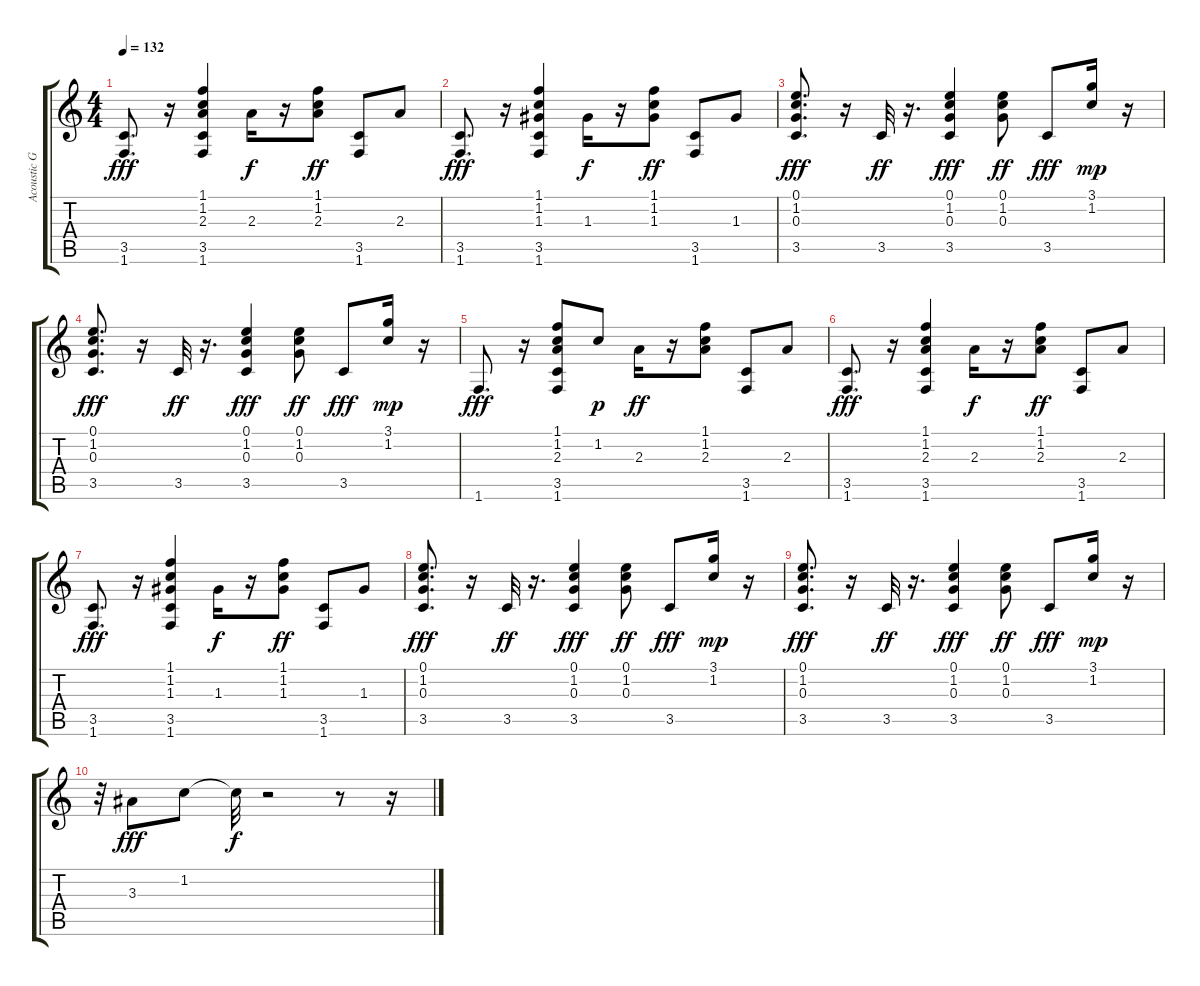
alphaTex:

\track ("Acoustic Guitar" "Acoustic G") {instrument acousticguitarsteel}
\staff {score tabs}
\tuning (E4 B3 G3 D3 A2 E2) {hide}
\ts (4 4)
\tempo 132
\clef g2
\ks c
(3.5 1.6).8{d dy fff} r.16 (1.1 1.2 2.3 3.5 1.6).4 2.3.16{dy f} r.16 (1.1 1.2 2.3).8{dy ff} (3.5 1.6).8 2.3.8 |
(3.5 1.6).8{d dy fff} r.16 (1.1 1.2 1.3 3.5 1.6).4 1.3.16{dy f} r.16 (1.1 1.2 1.3).8{dy ff} (3.5 1.6).8 1.3.8 |
(0.1 1.2 0.3 3.5).8{d dy fff} r.16 3.5.32{dy ff} r.16{d} (0.1 1.2 0.3 3.5).4{dy fff} (0.1 1.2 0.3).8{dy ff} 3.5.8{dy fff} (3.1 1.2).16{dy mp} r.16 |
(0.1 1.2 0.3 3.5).8{d dy fff} r.16 3.5.32{dy ff} r.16{d} (0.1 1.2 0.3 3.5).4{dy fff} (0.1 1.2 0.3).8{dy ff} 3.5.8{dy fff} (3.1 1.2).16{dy mp} r.16 |
1.6.8{d dy fff} r.16 (1.1 1.2 2.3 3.5 1.6).8 1.2.8{dy p} 2.3.16{dy ff} r.16 (1.1 1.2 2.3).8 (3.5 1.6).8 2.3.8 |
(3.5 1.6).8{d dy fff} r.16 (1.1 1.2 2.3 3.5 1.6).4 2.3.16{dy f} r.16 (1.1 1.2 2.3).8{dy ff} (3.5 1.6).8 2.3.8 |
(3.5 1.6).8{d dy fff} r.16 (1.1 1.2 1.3 3.5 1.6).4 1.3.16{dy f} r.16 (1.1 1.2 1.3).8{dy ff} (3.5 1.6).8 1.3.8 |
(0.1 1.2 0.3 3.5).8{d dy fff} r.16 3.5.32{dy ff} r.16{d} (0.1 1.2 0.3 3.5).4{dy fff} (0.1 1.2 0.3).8{dy ff} 3.5.8{dy fff} (3.1 1.2).16{dy mp} r.16 |
(0.1 1.2 0.3 3.5).8{d dy fff} r.16 3.5.32{dy ff} r.16{d} (0.1 1.2 0.3 3.5).4{dy fff} (0.1 1.2 0.3).8{dy ff} 3.5.8{dy fff} (3.1 1.2).16{dy mp} r.16 |
r.32 3.3.8{dy fff} 1.2.8 1.2{t}.32{dy f} r.2 r.8 r.16
